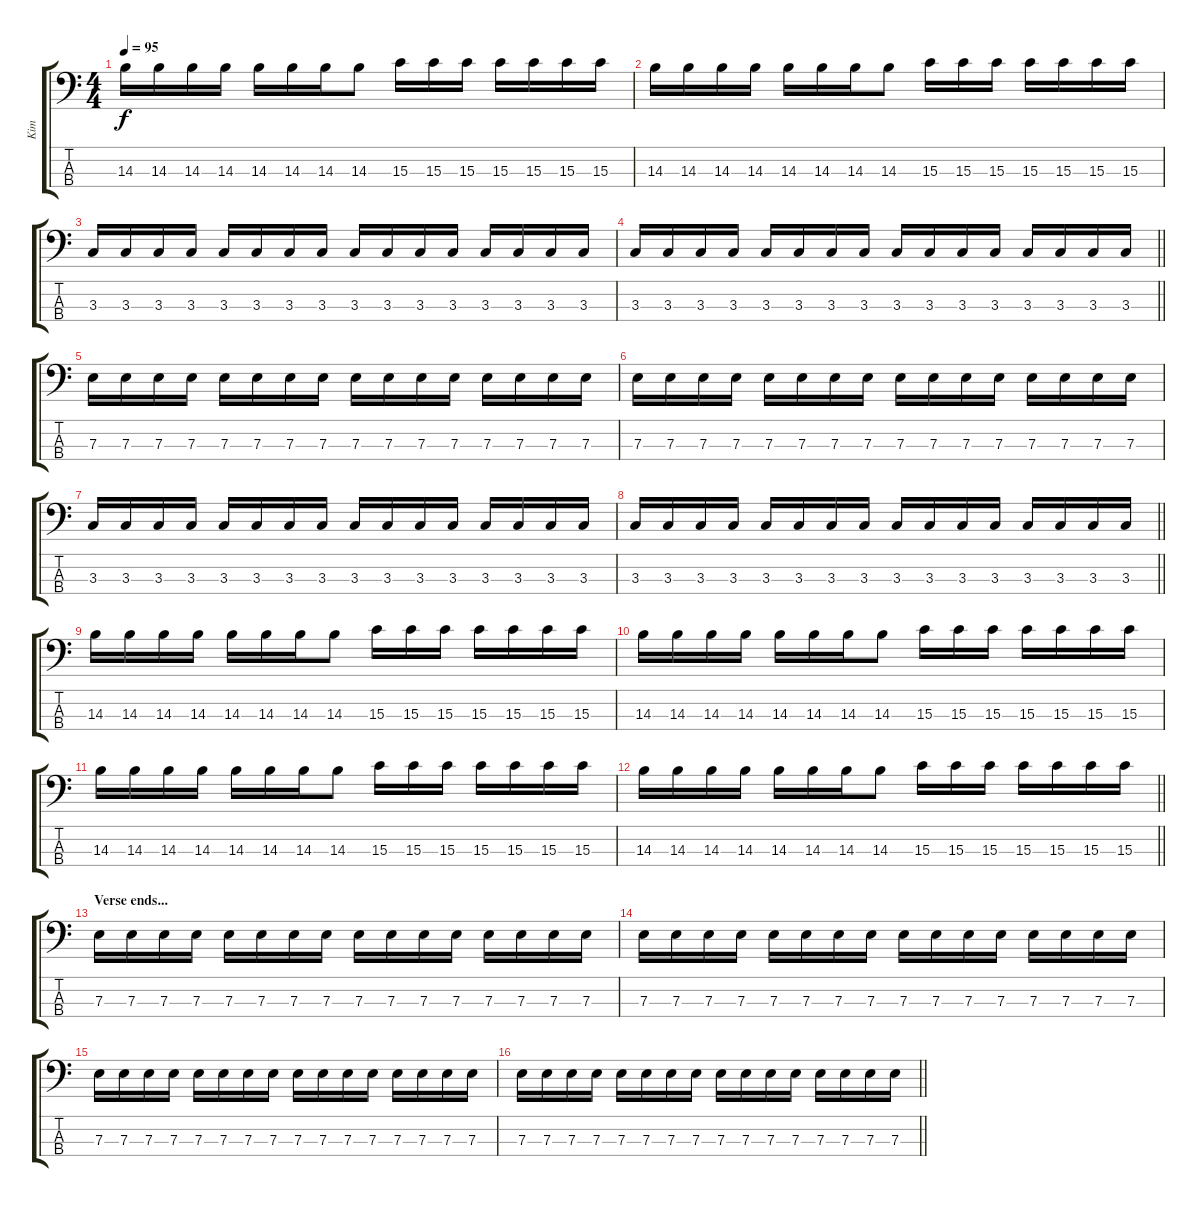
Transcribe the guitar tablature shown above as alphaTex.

\track ("Kim" "Kim") {instrument electricbasspick}
\staff {score tabs}
\tuning (G2 D2 A1 E1) {hide}
\ts (4 4)
\tempo 95
\clef f4
\ks c
14.3.16{dy f} 14.3.16 14.3.16 14.3.16 14.3.16 14.3.16 14.3.16 14.3.8 15.3.16 15.3.16 15.3.16 15.3.16 15.3.16 15.3.16 15.3.16 |
14.3.16 14.3.16 14.3.16 14.3.16 14.3.16 14.3.16 14.3.16 14.3.8 15.3.16 15.3.16 15.3.16 15.3.16 15.3.16 15.3.16 15.3.16 |
3.3.16 3.3.16 3.3.16 3.3.16 3.3.16 3.3.16 3.3.16 3.3.16 3.3.16 3.3.16 3.3.16 3.3.16 3.3.16 3.3.16 3.3.16 3.3.16 |
\barLineRight lightlight
3.3.16 3.3.16 3.3.16 3.3.16 3.3.16 3.3.16 3.3.16 3.3.16 3.3.16 3.3.16 3.3.16 3.3.16 3.3.16 3.3.16 3.3.16 3.3.16 |
7.3.16 7.3.16 7.3.16 7.3.16 7.3.16 7.3.16 7.3.16 7.3.16 7.3.16 7.3.16 7.3.16 7.3.16 7.3.16 7.3.16 7.3.16 7.3.16 |
7.3.16 7.3.16 7.3.16 7.3.16 7.3.16 7.3.16 7.3.16 7.3.16 7.3.16 7.3.16 7.3.16 7.3.16 7.3.16 7.3.16 7.3.16 7.3.16 |
3.3.16 3.3.16 3.3.16 3.3.16 3.3.16 3.3.16 3.3.16 3.3.16 3.3.16 3.3.16 3.3.16 3.3.16 3.3.16 3.3.16 3.3.16 3.3.16 |
\barLineRight lightlight
3.3.16 3.3.16 3.3.16 3.3.16 3.3.16 3.3.16 3.3.16 3.3.16 3.3.16 3.3.16 3.3.16 3.3.16 3.3.16 3.3.16 3.3.16 3.3.16 |
14.3.16 14.3.16 14.3.16 14.3.16 14.3.16 14.3.16 14.3.16 14.3.8 15.3.16 15.3.16 15.3.16 15.3.16 15.3.16 15.3.16 15.3.16 |
14.3.16 14.3.16 14.3.16 14.3.16 14.3.16 14.3.16 14.3.16 14.3.8 15.3.16 15.3.16 15.3.16 15.3.16 15.3.16 15.3.16 15.3.16 |
14.3.16 14.3.16 14.3.16 14.3.16 14.3.16 14.3.16 14.3.16 14.3.8 15.3.16 15.3.16 15.3.16 15.3.16 15.3.16 15.3.16 15.3.16 |
\barLineRight lightlight
14.3.16 14.3.16 14.3.16 14.3.16 14.3.16 14.3.16 14.3.16 14.3.8 15.3.16 15.3.16 15.3.16 15.3.16 15.3.16 15.3.16 15.3.16 |
\section ("" "Verse ends...")
7.3.16 7.3.16 7.3.16 7.3.16 7.3.16 7.3.16 7.3.16 7.3.16 7.3.16 7.3.16 7.3.16 7.3.16 7.3.16 7.3.16 7.3.16 7.3.16 |
7.3.16 7.3.16 7.3.16 7.3.16 7.3.16 7.3.16 7.3.16 7.3.16 7.3.16 7.3.16 7.3.16 7.3.16 7.3.16 7.3.16 7.3.16 7.3.16 |
7.3.16 7.3.16 7.3.16 7.3.16 7.3.16 7.3.16 7.3.16 7.3.16 7.3.16 7.3.16 7.3.16 7.3.16 7.3.16 7.3.16 7.3.16 7.3.16 |
\barLineRight lightlight
7.3.16 7.3.16 7.3.16 7.3.16 7.3.16 7.3.16 7.3.16 7.3.16 7.3.16 7.3.16 7.3.16 7.3.16 7.3.16 7.3.16 7.3.16 7.3.16
